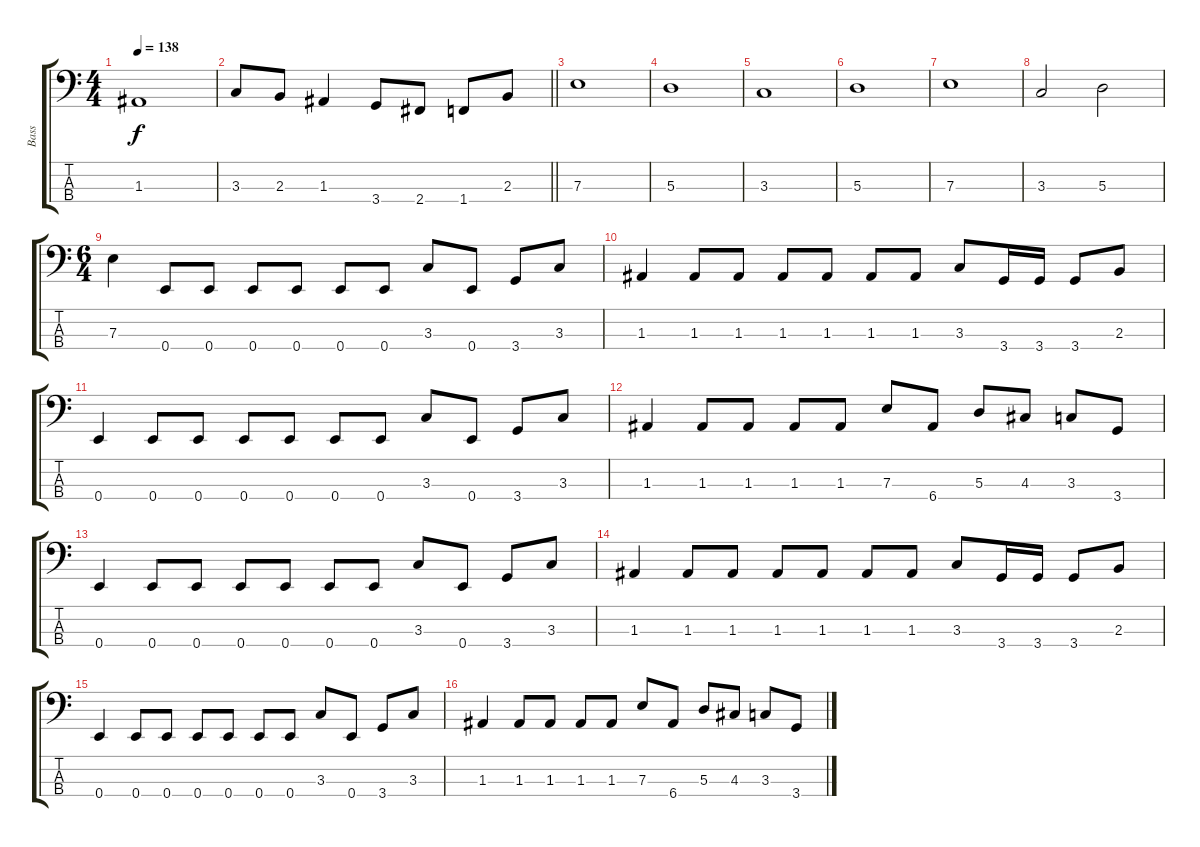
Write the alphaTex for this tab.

\track ("Bass" "Bass") {instrument electricbassfinger}
\staff {score tabs}
\tuning (G2 D2 A1 E1) {hide}
\ts (4 4)
\tempo 138
\clef f4
\ks c
1.3{t}.1{dy f} |
\barLineRight lightlight
3.3.8 2.3.8 1.3.4 3.4.8 2.4.8 1.4.8 2.3.8 |
7.3.1 |
5.3.1 |
3.3.1 |
5.3.1 |
7.3.1 |
3.3.2 5.3.2 |
\ts (6 4)
7.3.4 0.4.8 0.4.8 0.4.8 0.4.8 0.4.8 0.4.8 3.3.8 0.4.8 3.4.8 3.3.8 |
1.3.4 1.3.8 1.3.8 1.3.8 1.3.8 1.3.8 1.3.8 3.3.8 3.4.16 3.4.16 3.4.8 2.3.8 |
0.4.4 0.4.8 0.4.8 0.4.8 0.4.8 0.4.8 0.4.8 3.3.8 0.4.8 3.4.8 3.3.8 |
1.3.4 1.3.8 1.3.8 1.3.8 1.3.8 7.3.8 6.4.8 5.3.8 4.3.8 3.3.8 3.4.8 |
0.4.4 0.4.8 0.4.8 0.4.8 0.4.8 0.4.8 0.4.8 3.3.8 0.4.8 3.4.8 3.3.8 |
1.3.4 1.3.8 1.3.8 1.3.8 1.3.8 1.3.8 1.3.8 3.3.8 3.4.16 3.4.16 3.4.8 2.3.8 |
0.4.4 0.4.8 0.4.8 0.4.8 0.4.8 0.4.8 0.4.8 3.3.8 0.4.8 3.4.8 3.3.8 |
1.3.4 1.3.8 1.3.8 1.3.8 1.3.8 7.3.8 6.4.8 5.3.8 4.3.8 3.3.8 3.4.8
